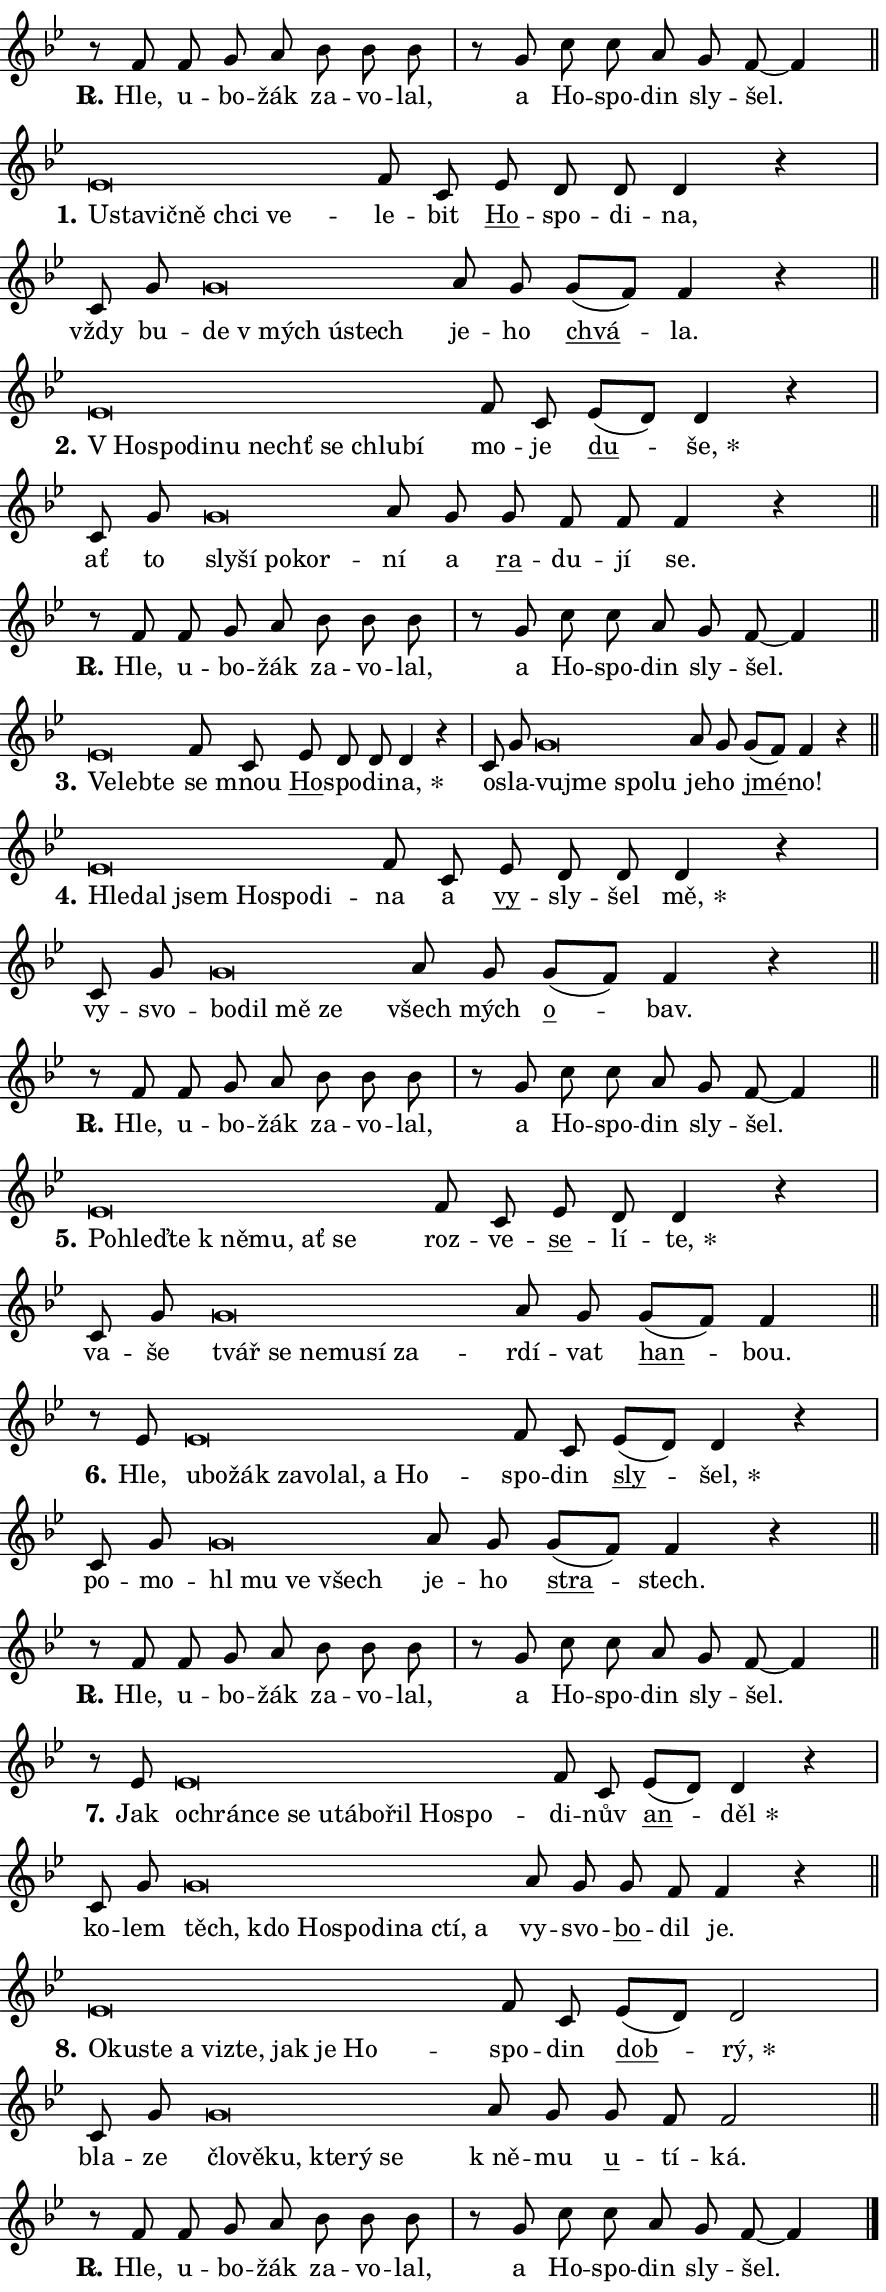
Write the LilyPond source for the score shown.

\version "2.24.0"
\header { tagline = "" }
\paper {
  indent = 0\cm
  top-margin = 0\cm
  right-margin = 0.13\cm % to fit lyric hyphens
  bottom-margin = 0\cm
  left-margin = 0\cm
  paper-width = 15\cm
  page-breaking = #ly:one-page-breaking
  system-system-spacing.basic-distance = #11
  score-system-spacing.basic-distance = #11
  ragged-last = ##f
}


%% Author: Thomas Morley
%% https://lists.gnu.org/archive/html/lilypond-user/2020-05/msg00002.html
#(define (line-position grob)
"Returns position of @var[grob} in current system:
   @code{'start}, if at first time-step
   @code{'end}, if at last time-step
   @code{'middle} otherwise
"
  (let* ((col (ly:item-get-column grob))
         (ln (ly:grob-object col 'left-neighbor))
         (rn (ly:grob-object col 'right-neighbor))
         (col-to-check-left (if (ly:grob? ln) ln col))
         (col-to-check-right (if (ly:grob? rn) rn col))
         (break-dir-left
           (and
             (ly:grob-property col-to-check-left 'non-musical #f)
             (ly:item-break-dir col-to-check-left)))
         (break-dir-right
           (and
             (ly:grob-property col-to-check-right 'non-musical #f)
             (ly:item-break-dir col-to-check-right))))
        (cond ((eqv? 1 break-dir-left) 'start)
              ((eqv? -1 break-dir-right) 'end)
              (else 'middle))))

#(define (tranparent-at-line-position vctor)
  (lambda (grob)
  "Relying on @code{line-position} select the relevant enry from @var{vctor}.
Used to determine transparency,"
    (case (line-position grob)
      ((end) (not (vector-ref vctor 0)))
      ((middle) (not (vector-ref vctor 1)))
      ((start) (not (vector-ref vctor 2))))))

noteHeadBreakVisibility =
#(define-music-function (break-visibility)(vector?)
"Makes @code{NoteHead}s transparent relying on @var{break-visibility}"
#{
  \override NoteHead.transparent =
    #(tranparent-at-line-position break-visibility)
#})

#(define delete-ledgers-for-transparent-note-heads
  (lambda (grob)
    "Reads whether a @code{NoteHead} is transparent.
If so this @code{NoteHead} is removed from @code{'note-heads} from
@var{grob}, which is supposed to be @code{LedgerLineSpanner}.
As a result ledgers are not printed for this @code{NoteHead}"
    (let* ((nhds-array (ly:grob-object grob 'note-heads))
           (nhds-list
             (if (ly:grob-array? nhds-array)
                 (ly:grob-array->list nhds-array)
                 '()))
           ;; Relies on the transparent-property being done before
           ;; Staff.LedgerLineSpanner.after-line-breaking is executed.
           ;; This is fragile ...
           (to-keep
             (remove
               (lambda (nhd)
                 (ly:grob-property nhd 'transparent #f))
               nhds-list)))
      ;; TODO find a better method to iterate over grob-arrays, similiar
      ;; to filter/remove etc for lists
      ;; For now rebuilt from scratch
      (set! (ly:grob-object grob 'note-heads)  '())
      (for-each
        (lambda (nhd)
          (ly:pointer-group-interface::add-grob grob 'note-heads nhd))
        to-keep))))

squashNotes = {
  \override NoteHead.X-extent = #'(-0.2 . 0.2)
  \override NoteHead.Y-extent = #'(-0.75 . 0)
  \override NoteHead.stencil =
    #(lambda (grob)
       (let ((pos (ly:grob-property grob 'staff-position)))
         (begin
           (if (< pos -7) (display "ERROR: Lower brevis then expected\n") (display ""))
           (if (<= pos -6) ly:text-interface::print ly:note-head::print))))
}
unSquashNotes = {
  \revert NoteHead.X-extent
  \revert NoteHead.Y-extent
  \revert NoteHead.stencil
}

hideNotes = \noteHeadBreakVisibility #begin-of-line-visible
unHideNotes = \noteHeadBreakVisibility #all-visible

% work-around for resetting accidentals
% https://lilypond.org/doc/v2.23/Documentation/notation/displaying-rhythms#unmetered-music
cadenzaMeasure = {
  \cadenzaOff
  \partial 1024 s1024
  \cadenzaOn
}

#(define-markup-command (accent layout props text) (markup?)
  "Underline accented syllable"
  (interpret-markup layout props
    #{\markup \override #'(offset . 4.3) \underline { #text }#}))

responsum = \markup \concat {
  "R" \hspace #-1.05 \path #0.1 #'((moveto 0 0.07) (lineto 0.9 0.8)) \hspace #0.05 "."
}

spaceSize = #0.6828661417322834 % exact space size for TeX Gyre Schola

\layout {
  \context {
    \Staff
    \remove "Time_signature_engraver"
    \override LedgerLineSpanner.after-line-breaking = #delete-ledgers-for-transparent-note-heads
  }
  \context {
    \Lyrics {
      \override LyricSpace.minimum-distance = \spaceSize
      \override LyricText.font-name = #"TeX Gyre Schola"
      \override LyricText.font-size = 1
      \override StanzaNumber.font-name = #"TeX Gyre Schola Bold"
      \override StanzaNumber.font-size = 1
    }
  }
  \context {
    \Score 
    \override NoteHead.text =
      #(lambda (grob) 
        (let ((pos (ly:grob-property grob 'staff-position)))
          #{\markup {
            \combine
              \halign #-0.55 \raise #(if (= pos -6) 0 0.5) \override #'(thickness . 2) \draw-line #'(3.2 . 0)
              \musicglyph "noteheads.sM1"
          }#}))
  }
}

% magnetic-lyrics.ily
%
%   written by
%     Jean Abou Samra <jean@abou-samra.fr>
%     Werner Lemberg <wl@gnu.org>
%
%   adapted by
%     Jiri Hon <jiri.hon@gmail.com>
%
% Version 2022-Apr-15

% https://www.mail-archive.com/lilypond-user@gnu.org/msg149350.html

#(define (Left_hyphen_pointer_engraver context)
   "Collect syllable-hyphen-syllable occurrences in lyrics and store
them in properties.  This engraver only looks to the left.  For
example, if the lyrics input is @code{foo -- bar}, it does the
following.

@itemize @bullet
@item
Set the @code{text} property of the @code{LyricHyphen} grob between
@q{foo} and @q{bar} to @code{foo}.

@item
Set the @code{left-hyphen} property of the @code{LyricText} grob with
text @q{foo} to the @code{LyricHyphen} grob between @q{foo} and
@q{bar}.
@end itemize

Use this auxiliary engraver in combination with the
@code{lyric-@/text::@/apply-@/magnetic-@/offset!} hook."
   (let ((hyphen #f)
         (text #f))
     (make-engraver
      (acknowledgers
       ((lyric-syllable-interface engraver grob source-engraver)
        (set! text grob)))
      (end-acknowledgers
       ((lyric-hyphen-interface engraver grob source-engraver)
        ;(when (not (grob::has-interface grob 'lyric-space-interface))
          (set! hyphen grob)));)
      ((stop-translation-timestep engraver)
       (when (and text hyphen)
         (ly:grob-set-object! text 'left-hyphen hyphen))
       (set! text #f)
       (set! hyphen #f)))))

#(define (lyric-text::apply-magnetic-offset! grob)
   "If the space between two syllables is less than the value in
property @code{LyricText@/.details@/.squash-threshold}, move the right
syllable to the left so that it gets concatenated with the left
syllable.

Use this function as a hook for
@code{LyricText@/.after-@/line-@/breaking} if the
@code{Left_@/hyphen_@/pointer_@/engraver} is active."
   (let ((hyphen (ly:grob-object grob 'left-hyphen #f)))
     (when hyphen
       (let ((left-text (ly:spanner-bound hyphen LEFT)))
         (when (grob::has-interface left-text 'lyric-syllable-interface)
           (let* ((common (ly:grob-common-refpoint grob left-text X))
                  (this-x-ext (ly:grob-extent grob common X))
                  (left-x-ext
                   (begin
                     ;; Trigger magnetism for left-text.
                     (ly:grob-property left-text 'after-line-breaking)
                     (ly:grob-extent left-text common X)))
                  ;; `delta` is the gap width between two syllables.
                  (delta (- (interval-start this-x-ext)
                            (interval-end left-x-ext)))
                  (details (ly:grob-property grob 'details))
                  (threshold (assoc-get 'squash-threshold details 0.2)))
             (when (< delta threshold)
               (let* (;; We have to manipulate the input text so that
                      ;; ligatures crossing syllable boundaries are not
                      ;; disabled.  For languages based on the Latin
                      ;; script this is essentially a beautification.
                      ;; However, for non-Western scripts it can be a
                      ;; necessity.
                      (lt (ly:grob-property left-text 'text))
                      (rt (ly:grob-property grob 'text))
                      (is-space (grob::has-interface hyphen 'lyric-space-interface))
                      (space (if is-space " " ""))
                      (extra-delta (if is-space spaceSize 0))
                      ;; Append new syllable.
                      (ltrt-space (if (and (string? lt) (string? rt))
                                (string-append lt space rt)
                                (make-concat-markup (list lt space rt))))
                      ;; Right-align `ltrt` to the right side.
                      (ltrt-space-markup (grob-interpret-markup
                               grob
                               (make-translate-markup
                                (cons (interval-length this-x-ext) 0)
                                (make-right-align-markup ltrt-space)))))
                 (begin
                   ;; Don't print `left-text`.
                   (ly:grob-set-property! left-text 'stencil #f)
                   ;; Set text and stencil (which holds all collected
                   ;; syllables so far) and shift it to the left.
                   (ly:grob-set-property! grob 'text ltrt-space)
                   (ly:grob-set-property! grob 'stencil ltrt-space-markup)
                   (ly:grob-translate-axis! grob (- (- delta extra-delta)) X))))))))))


#(define (lyric-hyphen::displace-bounds-first grob)
   ;; Make very sure this callback isn't triggered too early.
   (let ((left (ly:spanner-bound grob LEFT))
         (right (ly:spanner-bound grob RIGHT)))
     (ly:grob-property left 'after-line-breaking)
     (ly:grob-property right 'after-line-breaking)
     (ly:lyric-hyphen::print grob)))

squashThreshold = #0.4

\layout {
  \context {
    \Lyrics
    \consists #Left_hyphen_pointer_engraver
    \override LyricText.after-line-breaking =
      #lyric-text::apply-magnetic-offset!
    \override LyricHyphen.stencil = #lyric-hyphen::displace-bounds-first
    \override LyricText.details.squash-threshold = \squashThreshold
    \override LyricHyphen.minimum-distance = 0
    \override LyricHyphen.minimum-length = \squashThreshold
  }
}

squashText = \override LyricText.details.squash-threshold = 9999
unSquashText = \override LyricText.details.squash-threshold = \squashThreshold

leftText = \override LyricText.self-alignment-X = #LEFT
unLeftText = \revert LyricText.self-alignment-X

starOffset = #(lambda (grob) 
                (let ((x_offset (ly:self-alignment-interface::aligned-on-x-parent grob)))
                  (if (= x_offset 0) 0 (+ x_offset 1.2))))

star = #(define-music-function (syllable)(string?)
"Append star separator at the end of a syllable"
#{
  \once \override LyricText.X-offset = #starOffset
  \lyricmode { \markup {
    #syllable
    \override #'((font-name . "TeX Gyre Schola Bold")) \hspace #0.2 \lower #0.65 \larger "*"
  } }
#})

starAccent = #(define-music-function (syllable)(string?)
"Append star separator at the end of a syllable and make accent"
#{
  \once \override LyricText.X-offset = #starOffset
  \lyricmode { \markup {
    \accent #syllable
    \override #'((font-name . "TeX Gyre Schola Bold")) \hspace #0.2 \lower #0.65 \larger "*"
  } }
#})

breath = #(define-music-function (syllable)(string?)
"Append breathing indicator at the end of a syllable"
#{
  \lyricmode { \markup { #syllable "+" } }
#})

optionalBreath = #(define-music-function (syllable)(string?)
"Append optional breathing indicator at the end of a syllable"
#{
  \lyricmode { \markup { #syllable "(+)" } }
#})


\score {
    <<
        \new Voice = "melody" { \cadenzaOn \key bes \major \relative { r8 f' f g a bes bes bes \cadenzaMeasure \bar "|" r g c c a g f~ f4 \cadenzaMeasure \bar "||" \break } }
        \new Lyrics \lyricsto "melody" { \lyricmode { \set stanza = \responsum
Hle, u -- bo -- žák za -- vo -- lal, a Ho -- spo -- din sly -- šel. } }
    >>
    \layout {}
}

\score {
    <<
        \new Voice = "melody" { \cadenzaOn \key bes \major \relative { \squashNotes es'\breve*1/16 \hideNotes \breve*1/16 \bar "" \breve*1/16 \bar "" \breve*1/16 \bar "" \breve*1/16 \breve*1/16 \bar "" \unHideNotes \unSquashNotes f8 c \bar "" es d d d4 r \cadenzaMeasure \bar "|" c8 g' \bar "" \squashNotes g\breve*1/16 \hideNotes \breve*1/16 \bar "" \breve*1/16 \breve*1/16 \bar "" \unHideNotes \unSquashNotes a8 g \bar "" g[( f)] f4 r \cadenzaMeasure \bar "||" \break } }
        \new Lyrics \lyricsto "melody" { \lyricmode { \set stanza = "1."
\leftText U -- \squashText sta -- vič -- ně chci ve -- \unLeftText \unSquashText le -- bit \markup \accent Ho -- spo -- di -- na,
vždy bu -- \leftText de \squashText "v mých" ú -- stech \unLeftText \unSquashText je -- ho \markup \accent chvá -- la. } }
    >>
    \layout {}
}

\score {
    <<
        \new Voice = "melody" { \cadenzaOn \key bes \major \relative { \squashNotes es'\breve*1/16 \hideNotes \breve*1/16 \bar "" \breve*1/16 \bar "" \breve*1/16 \bar "" \breve*1/16 \bar "" \breve*1/16 \bar "" \breve*1/16 \breve*1/16 \bar "" \unHideNotes \unSquashNotes f8 c \bar "" es[( d)] d4 r \cadenzaMeasure \bar "|" c8 g' \bar "" \squashNotes g\breve*1/16 \hideNotes \breve*1/16 \bar "" \breve*1/16 \breve*1/16 \bar "" \unHideNotes \unSquashNotes a8 g \bar "" g f f f4 r \cadenzaMeasure \bar "||" \break } }
        \new Lyrics \lyricsto "melody" { \lyricmode { \set stanza = "2."
\leftText "V Ho" -- \squashText spo -- di -- nu nechť se chlu -- bí \unLeftText \unSquashText mo -- je \markup \accent du -- \star še, ať to \leftText sly -- \squashText ší po -- kor -- \unLeftText \unSquashText ní a \markup \accent ra -- du -- jí se. } }
    >>
    \layout {}
}

\score {
    <<
        \new Voice = "melody" { \cadenzaOn \key bes \major \relative { r8 f' f g a bes bes bes \cadenzaMeasure \bar "|" r g c c a g f~ f4 \cadenzaMeasure \bar "||" \break } }
        \new Lyrics \lyricsto "melody" { \lyricmode { \set stanza = \responsum
Hle, u -- bo -- žák za -- vo -- lal, a Ho -- spo -- din sly -- šel. } }
    >>
    \layout {}
}

\score {
    <<
        \new Voice = "melody" { \cadenzaOn \key bes \major \relative { \squashNotes es'\breve*1/16 \hideNotes \breve*1/16 \breve*1/16 \bar "" \unHideNotes \unSquashNotes f8 c \bar "" es d d d4 r \cadenzaMeasure \bar "|" c8 g' \bar "" \squashNotes g\breve*1/16 \hideNotes \breve*1/16 \bar "" \breve*1/16 \breve*1/16 \bar "" \unHideNotes \unSquashNotes a8 g \bar "" g[( f)] f4 r \cadenzaMeasure \bar "||" \break } }
        \new Lyrics \lyricsto "melody" { \lyricmode { \set stanza = "3."
\leftText Ve -- \squashText leb -- te \unLeftText \unSquashText se mnou \markup \accent Ho -- spo -- di -- \star na, o -- sla -- \leftText vu -- \squashText jme spo -- lu \unLeftText \unSquashText je -- ho \markup \accent jmé -- no! } }
    >>
    \layout {}
}

\score {
    <<
        \new Voice = "melody" { \cadenzaOn \key bes \major \relative { \squashNotes es'\breve*1/16 \hideNotes \breve*1/16 \bar "" \breve*1/16 \bar "" \breve*1/16 \bar "" \breve*1/16 \breve*1/16 \bar "" \unHideNotes \unSquashNotes f8 c \bar "" es d d d4 r \cadenzaMeasure \bar "|" c8 g' \bar "" \squashNotes g\breve*1/16 \hideNotes \breve*1/16 \bar "" \breve*1/16 \breve*1/16 \bar "" \unHideNotes \unSquashNotes a8 g \bar "" g[( f)] f4 r \cadenzaMeasure \bar "||" \break } }
        \new Lyrics \lyricsto "melody" { \lyricmode { \set stanza = "4."
\leftText Hle -- \squashText dal jsem Ho -- spo -- di -- \unLeftText \unSquashText na a \markup \accent vy -- sly -- šel \star mě, vy -- svo -- \leftText bo -- \squashText dil mě ze \unLeftText \unSquashText všech mých \markup \accent o -- bav. } }
    >>
    \layout {}
}

\score {
    <<
        \new Voice = "melody" { \cadenzaOn \key bes \major \relative { r8 f' f g a bes bes bes \cadenzaMeasure \bar "|" r g c c a g f~ f4 \cadenzaMeasure \bar "||" \break } }
        \new Lyrics \lyricsto "melody" { \lyricmode { \set stanza = \responsum
Hle, u -- bo -- žák za -- vo -- lal, a Ho -- spo -- din sly -- šel. } }
    >>
    \layout {}
}

\score {
    <<
        \new Voice = "melody" { \cadenzaOn \key bes \major \relative { \squashNotes es'\breve*1/16 \hideNotes \breve*1/16 \bar "" \breve*1/16 \bar "" \breve*1/16 \bar "" \breve*1/16 \bar "" \breve*1/16 \breve*1/16 \bar "" \unHideNotes \unSquashNotes f8 c \bar "" es d d4 r \cadenzaMeasure \bar "|" c8 g' \bar "" \squashNotes g\breve*1/16 \hideNotes \breve*1/16 \bar "" \breve*1/16 \bar "" \breve*1/16 \bar "" \breve*1/16 \breve*1/16 \bar "" \unHideNotes \unSquashNotes a8 g \bar "" g[( f)] f4 \cadenzaMeasure \bar "||" \break } }
        \new Lyrics \lyricsto "melody" { \lyricmode { \set stanza = "5."
\leftText Po -- \squashText hleď -- te "k ně" -- mu, ať se \unLeftText \unSquashText roz -- ve -- \markup \accent se -- lí -- \star te, va -- še \leftText tvář \squashText se ne -- mu -- sí za -- \unLeftText \unSquashText rdí -- vat \markup \accent han -- bou. } }
    >>
    \layout {}
}

\score {
    <<
        \new Voice = "melody" { \cadenzaOn \key bes \major \relative { r8 es'8 \squashNotes es\breve*1/16 \hideNotes \breve*1/16 \bar "" \breve*1/16 \bar "" \breve*1/16 \bar "" \breve*1/16 \bar "" \breve*1/16 \bar "" \breve*1/16 \breve*1/16 \bar "" \unHideNotes \unSquashNotes f8 c \bar "" es[( d)] d4 r \cadenzaMeasure \bar "|" c8 g' \bar "" \squashNotes g\breve*1/16 \hideNotes \breve*1/16 \bar "" \breve*1/16 \breve*1/16 \bar "" \unHideNotes \unSquashNotes a8 g \bar "" g[( f)] f4 r \cadenzaMeasure \bar "||" \break } }
        \new Lyrics \lyricsto "melody" { \lyricmode { \set stanza = "6."
Hle, \leftText u -- \squashText bo -- žák za -- vo -- lal, a Ho -- \unLeftText \unSquashText spo -- din \markup \accent sly -- \star šel, po -- mo -- \leftText hl \squashText mu ve všech \unLeftText \unSquashText je -- ho \markup \accent stra -- stech. } }
    >>
    \layout {}
}

\score {
    <<
        \new Voice = "melody" { \cadenzaOn \key bes \major \relative { r8 f' f g a bes bes bes \cadenzaMeasure \bar "|" r g c c a g f~ f4 \cadenzaMeasure \bar "||" \break } }
        \new Lyrics \lyricsto "melody" { \lyricmode { \set stanza = \responsum
Hle, u -- bo -- žák za -- vo -- lal, a Ho -- spo -- din sly -- šel. } }
    >>
    \layout {}
}

\score {
    <<
        \new Voice = "melody" { \cadenzaOn \key bes \major \relative { r8 es'8 \squashNotes es\breve*1/16 \hideNotes \breve*1/16 \bar "" \breve*1/16 \bar "" \breve*1/16 \bar "" \breve*1/16 \bar "" \breve*1/16 \bar "" \breve*1/16 \bar "" \breve*1/16 \bar "" \breve*1/16 \breve*1/16 \bar "" \unHideNotes \unSquashNotes f8 c \bar "" es[( d)] d4 r \cadenzaMeasure \bar "|" c8 g' \bar "" \squashNotes g\breve*1/16 \hideNotes \breve*1/16 \bar "" \breve*1/16 \bar "" \breve*1/16 \bar "" \breve*1/16 \bar "" \breve*1/16 \bar "" \breve*1/16 \breve*1/16 \bar "" \unHideNotes \unSquashNotes a8 g \bar "" g f f4 r \cadenzaMeasure \bar "||" \break } }
        \new Lyrics \lyricsto "melody" { \lyricmode { \set stanza = "7."
Jak \leftText o -- \squashText chrán -- ce se u -- tá -- bo -- řil Ho -- spo -- \unLeftText \unSquashText di -- nův \markup \accent an -- \star děl ko -- lem \leftText těch, \squashText kdo Ho -- spo -- di -- na ctí, a \unLeftText \unSquashText vy -- svo -- \markup \accent bo -- dil je. } }
    >>
    \layout {}
}

\score {
    <<
        \new Voice = "melody" { \cadenzaOn \key bes \major \relative { \squashNotes es'\breve*1/16 \hideNotes \breve*1/16 \bar "" \breve*1/16 \bar "" \breve*1/16 \bar "" \breve*1/16 \bar "" \breve*1/16 \bar "" \breve*1/16 \bar "" \breve*1/16 \breve*1/16 \bar "" \unHideNotes \unSquashNotes f8 c \bar "" es[( d)] d2 \cadenzaMeasure \bar "|" c8 g' \bar "" \squashNotes g\breve*1/16 \hideNotes \breve*1/16 \bar "" \breve*1/16 \bar "" \breve*1/16 \bar "" \breve*1/16 \breve*1/16 \bar "" \unHideNotes \unSquashNotes a8 g \bar "" g f f2 \cadenzaMeasure \bar "||" \break } }
        \new Lyrics \lyricsto "melody" { \lyricmode { \set stanza = "8."
\leftText O -- \squashText ku -- ste a vi -- zte, jak je Ho -- \unLeftText \unSquashText spo -- din \markup \accent dob -- \star rý, bla -- ze \leftText člo -- \squashText vě -- ku, kte -- rý se \unLeftText \unSquashText "k ně" -- mu \markup \accent u -- tí -- ká. } }
    >>
    \layout {}
}

\score {
    <<
        \new Voice = "melody" { \cadenzaOn \key bes \major \relative { r8 f' f g a bes bes bes \cadenzaMeasure \bar "|" r g c c a g f~ f4 \cadenzaMeasure \bar "||" \break } \bar "|." }
        \new Lyrics \lyricsto "melody" { \lyricmode { \set stanza = \responsum
Hle, u -- bo -- žák za -- vo -- lal, a Ho -- spo -- din sly -- šel. } }
    >>
    \layout {}
}
